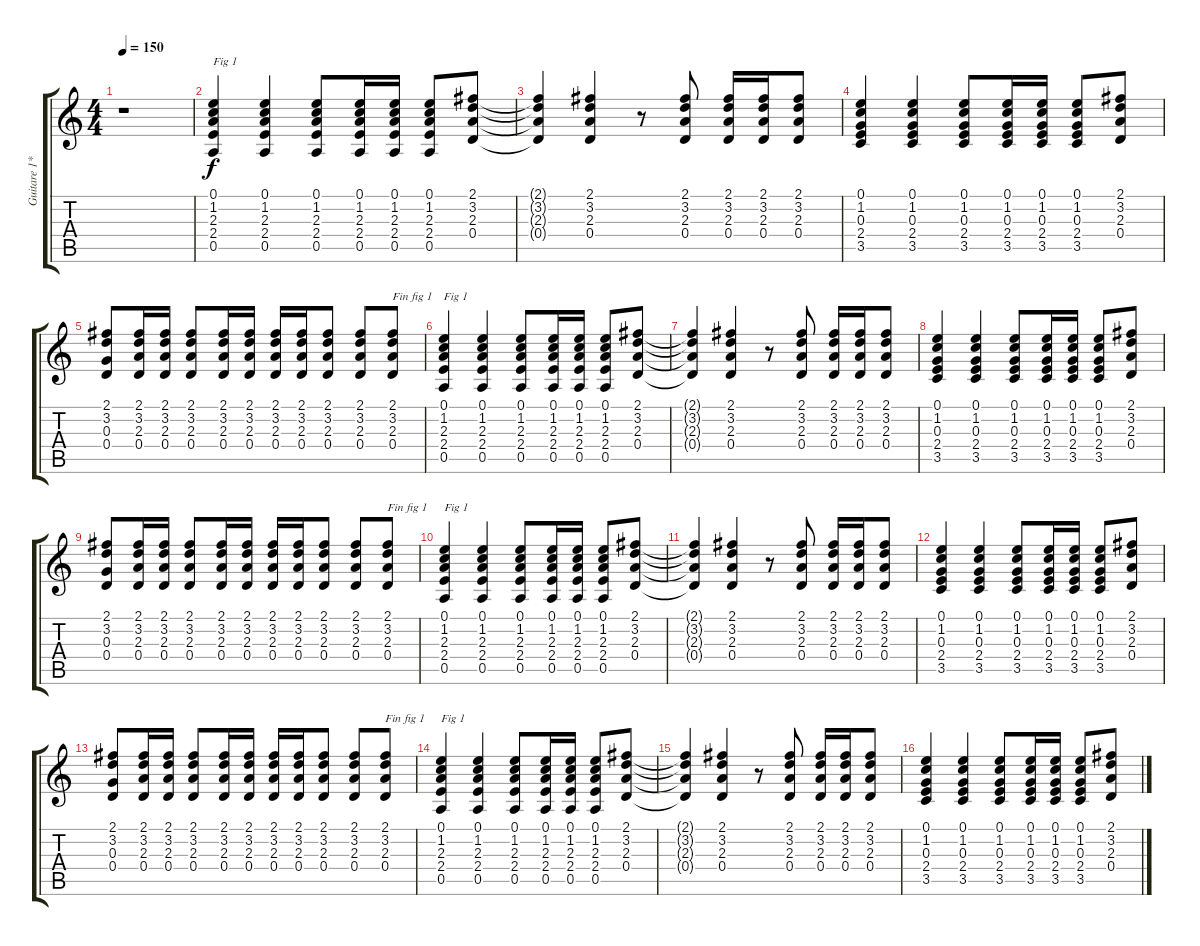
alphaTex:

\track ("Guitare 1*" "Guitare 1*") {instrument acousticguitarsteel}
\staff {score tabs}
\tuning (E4 B3 G3 D3 A2 E2) {hide}
\ts (4 4)
\tempo 150
\clef g2
\ks c
r.1{dy f instrument acousticguitarsteel} |
(0.1 1.2 2.3 2.4 0.5).4{txt "Fig 1"} (0.1 1.2 2.3 2.4 0.5).4 (0.1 1.2 2.3 2.4 0.5).8 (0.1 1.2 2.3 2.4 0.5).16 (0.1 1.2 2.3 2.4 0.5).16 (0.1 1.2 2.3 2.4 0.5).8 (2.1 3.2 2.3 0.4).8 |
(2.1{t} 3.2{t} 2.3{t} 0.4{t}).4 (2.1 3.2 2.3 0.4).4 r.8 (2.1 3.2 2.3 0.4).8 (2.1 3.2 2.3 0.4).16 (2.1 3.2 2.3 0.4).16 (2.1 3.2 2.3 0.4).8 |
(0.1 1.2 0.3 2.4 3.5).4 (0.1 1.2 0.3 2.4 3.5).4 (0.1 1.2 0.3 2.4 3.5).8 (0.1 1.2 0.3 2.4 3.5).16 (0.1 1.2 0.3 2.4 3.5).16 (0.1 1.2 0.3 2.4 3.5).8 (2.1 3.2 2.3 0.4).8 |
(2.1 3.2 0.3 0.4).8 (2.1 3.2 2.3 0.4).16 (2.1 3.2 2.3 0.4).16 (2.1 3.2 2.3 0.4).8 (2.1 3.2 2.3 0.4).16 (2.1 3.2 2.3 0.4).16 (2.1 3.2 2.3 0.4).16 (2.1 3.2 2.3 0.4).16 (2.1 3.2 2.3 0.4).8 (2.1 3.2 2.3 0.4).8 (2.1 3.2 2.3 0.4).8{txt "Fin fig 1"} |
(0.1 1.2 2.3 2.4 0.5).4{txt "Fig 1"} (0.1 1.2 2.3 2.4 0.5).4 (0.1 1.2 2.3 2.4 0.5).8 (0.1 1.2 2.3 2.4 0.5).16 (0.1 1.2 2.3 2.4 0.5).16 (0.1 1.2 2.3 2.4 0.5).8 (2.1 3.2 2.3 0.4).8 |
(2.1{t} 3.2{t} 2.3{t} 0.4{t}).4 (2.1 3.2 2.3 0.4).4 r.8 (2.1 3.2 2.3 0.4).8 (2.1 3.2 2.3 0.4).16 (2.1 3.2 2.3 0.4).16 (2.1 3.2 2.3 0.4).8 |
(0.1 1.2 0.3 2.4 3.5).4 (0.1 1.2 0.3 2.4 3.5).4 (0.1 1.2 0.3 2.4 3.5).8 (0.1 1.2 0.3 2.4 3.5).16 (0.1 1.2 0.3 2.4 3.5).16 (0.1 1.2 0.3 2.4 3.5).8 (2.1 3.2 2.3 0.4).8 |
(2.1 3.2 0.3 0.4).8 (2.1 3.2 2.3 0.4).16 (2.1 3.2 2.3 0.4).16 (2.1 3.2 2.3 0.4).8 (2.1 3.2 2.3 0.4).16 (2.1 3.2 2.3 0.4).16 (2.1 3.2 2.3 0.4).16 (2.1 3.2 2.3 0.4).16 (2.1 3.2 2.3 0.4).8 (2.1 3.2 2.3 0.4).8 (2.1 3.2 2.3 0.4).8{txt "Fin fig 1"} |
(0.1 1.2 2.3 2.4 0.5).4{txt "Fig 1"} (0.1 1.2 2.3 2.4 0.5).4 (0.1 1.2 2.3 2.4 0.5).8 (0.1 1.2 2.3 2.4 0.5).16 (0.1 1.2 2.3 2.4 0.5).16 (0.1 1.2 2.3 2.4 0.5).8 (2.1 3.2 2.3 0.4).8 |
(2.1{t} 3.2{t} 2.3{t} 0.4{t}).4 (2.1 3.2 2.3 0.4).4 r.8 (2.1 3.2 2.3 0.4).8 (2.1 3.2 2.3 0.4).16 (2.1 3.2 2.3 0.4).16 (2.1 3.2 2.3 0.4).8 |
(0.1 1.2 0.3 2.4 3.5).4 (0.1 1.2 0.3 2.4 3.5).4 (0.1 1.2 0.3 2.4 3.5).8 (0.1 1.2 0.3 2.4 3.5).16 (0.1 1.2 0.3 2.4 3.5).16 (0.1 1.2 0.3 2.4 3.5).8 (2.1 3.2 2.3 0.4).8 |
(2.1 3.2 0.3 0.4).8 (2.1 3.2 2.3 0.4).16 (2.1 3.2 2.3 0.4).16 (2.1 3.2 2.3 0.4).8 (2.1 3.2 2.3 0.4).16 (2.1 3.2 2.3 0.4).16 (2.1 3.2 2.3 0.4).16 (2.1 3.2 2.3 0.4).16 (2.1 3.2 2.3 0.4).8 (2.1 3.2 2.3 0.4).8 (2.1 3.2 2.3 0.4).8{txt "Fin fig 1"} |
(0.1 1.2 2.3 2.4 0.5).4{txt "Fig 1"} (0.1 1.2 2.3 2.4 0.5).4 (0.1 1.2 2.3 2.4 0.5).8 (0.1 1.2 2.3 2.4 0.5).16 (0.1 1.2 2.3 2.4 0.5).16 (0.1 1.2 2.3 2.4 0.5).8 (2.1 3.2 2.3 0.4).8 |
(2.1{t} 3.2{t} 2.3{t} 0.4{t}).4 (2.1 3.2 2.3 0.4).4 r.8 (2.1 3.2 2.3 0.4).8 (2.1 3.2 2.3 0.4).16 (2.1 3.2 2.3 0.4).16 (2.1 3.2 2.3 0.4).8 |
(0.1 1.2 0.3 2.4 3.5).4 (0.1 1.2 0.3 2.4 3.5).4 (0.1 1.2 0.3 2.4 3.5).8 (0.1 1.2 0.3 2.4 3.5).16 (0.1 1.2 0.3 2.4 3.5).16 (0.1 1.2 0.3 2.4 3.5).8 (2.1 3.2 2.3 0.4).8
